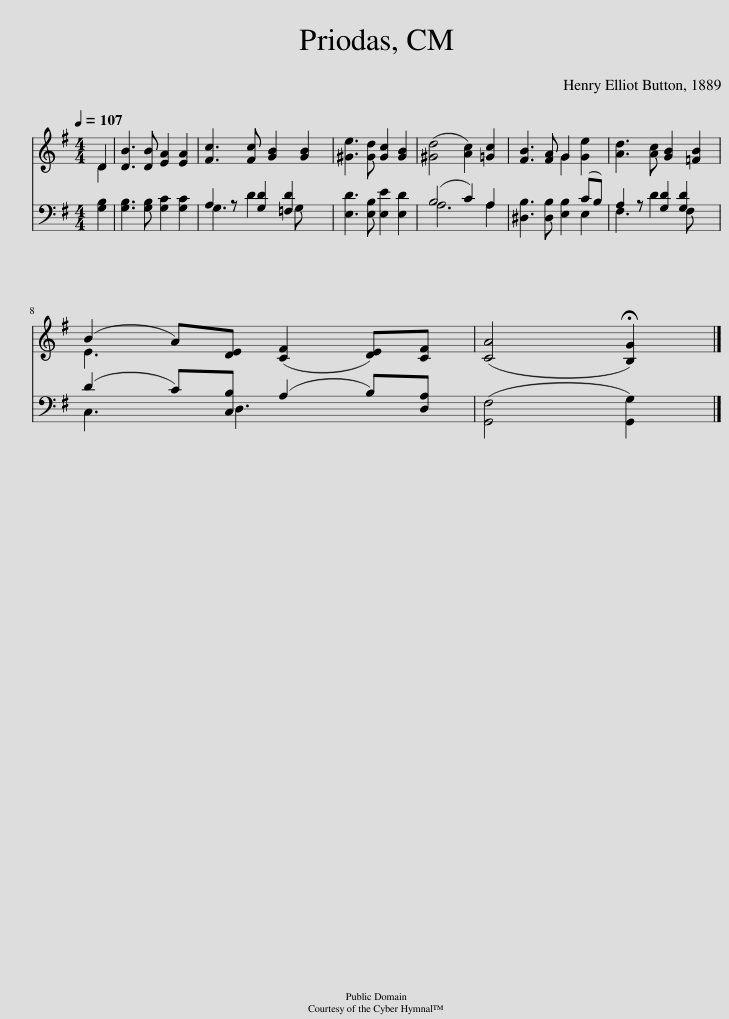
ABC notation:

X:1
%%score ( 1 2 ) ( 3 4 )
L:1/8
Q:1/4=107
M:4/4
I:linebreak $
K:G
V:1 treble
V:2 treble
V:3 bass
V:4 bass
V:1
 D2 | [DB]3 [DB] [EA]2 [EA]2 | [Fc]3 [Fc] [GB]2 [GB]2 | [^Ge]3 [Gd] [Gc]2 [GB]2 | ([^Gd]4 [Ac]2) [=Gc]2 | %5
 [FB]3 [FA] G2 [Ge]2 | [Ad]3 [Ac] [GB]2 [=FB]2 |$ (B2 A)[DE] ([CF]2 [DE])[CF] | ([CA]4 !fermata![B,G]2) |] %9
V:2
 D2 | x8 | x8 | x8 | x8 | %5
 x4 G2 x2 | x8 |$ E3 x5 | x6 |] %9
V:3
 [G,B,]2 | [G,B,]3 [G,B,] [G,C]2 [G,C]2 | A,2 z [G,D]2 [=F,D]2 x | [E,D]3 [E,B,] [E,E]2 [E,D]2 | (B,4 C2) A,2 | %5
 [^D,B,]3 [D,B,] [E,B,]2 (CB,) | A,2 z [G,D]2 [G,D]2 x |$ (D2 C)[C,B,] (A,2 B,)[D,A,] | ([G,,F,]4 [G,,G,]2) |] %9
V:4
 x2 | x8 | G,3 D2 G, x2 | x8 | A,6 A,2 | %5
 x6 E,2 | F,3 D2 F, x2 |$ C,3 D,3 x2 | x6 |] %9
